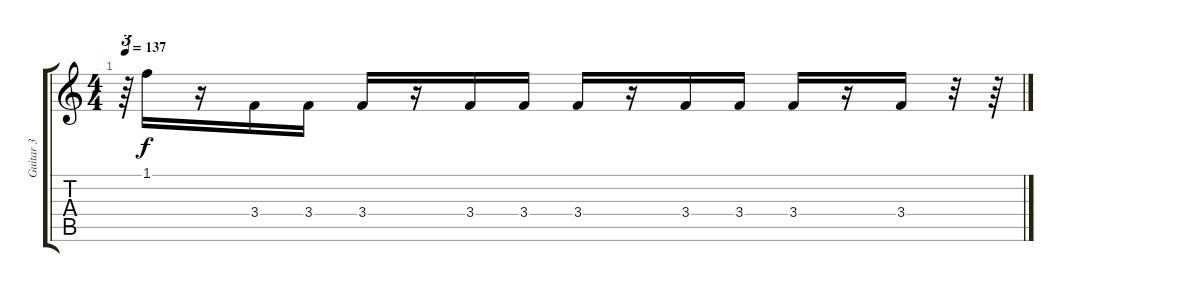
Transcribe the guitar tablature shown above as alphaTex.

\track ("Guitar 3" "Guitar 3") {instrument distortionguitar}
\staff {score tabs}
\tuning (E4 B3 G3 D3 A2 E2) {hide}
\ts (4 4)
\tempo 137
\clef g2
\ks c
r.64{tu (3 2) dy f} 1.1.16 r.16 3.4.16 3.4.16 3.4.16 r.16 3.4.16 3.4.16 3.4.16 r.16 3.4.16 3.4.16 3.4.16 r.16 3.4.16 r.32 r.64
